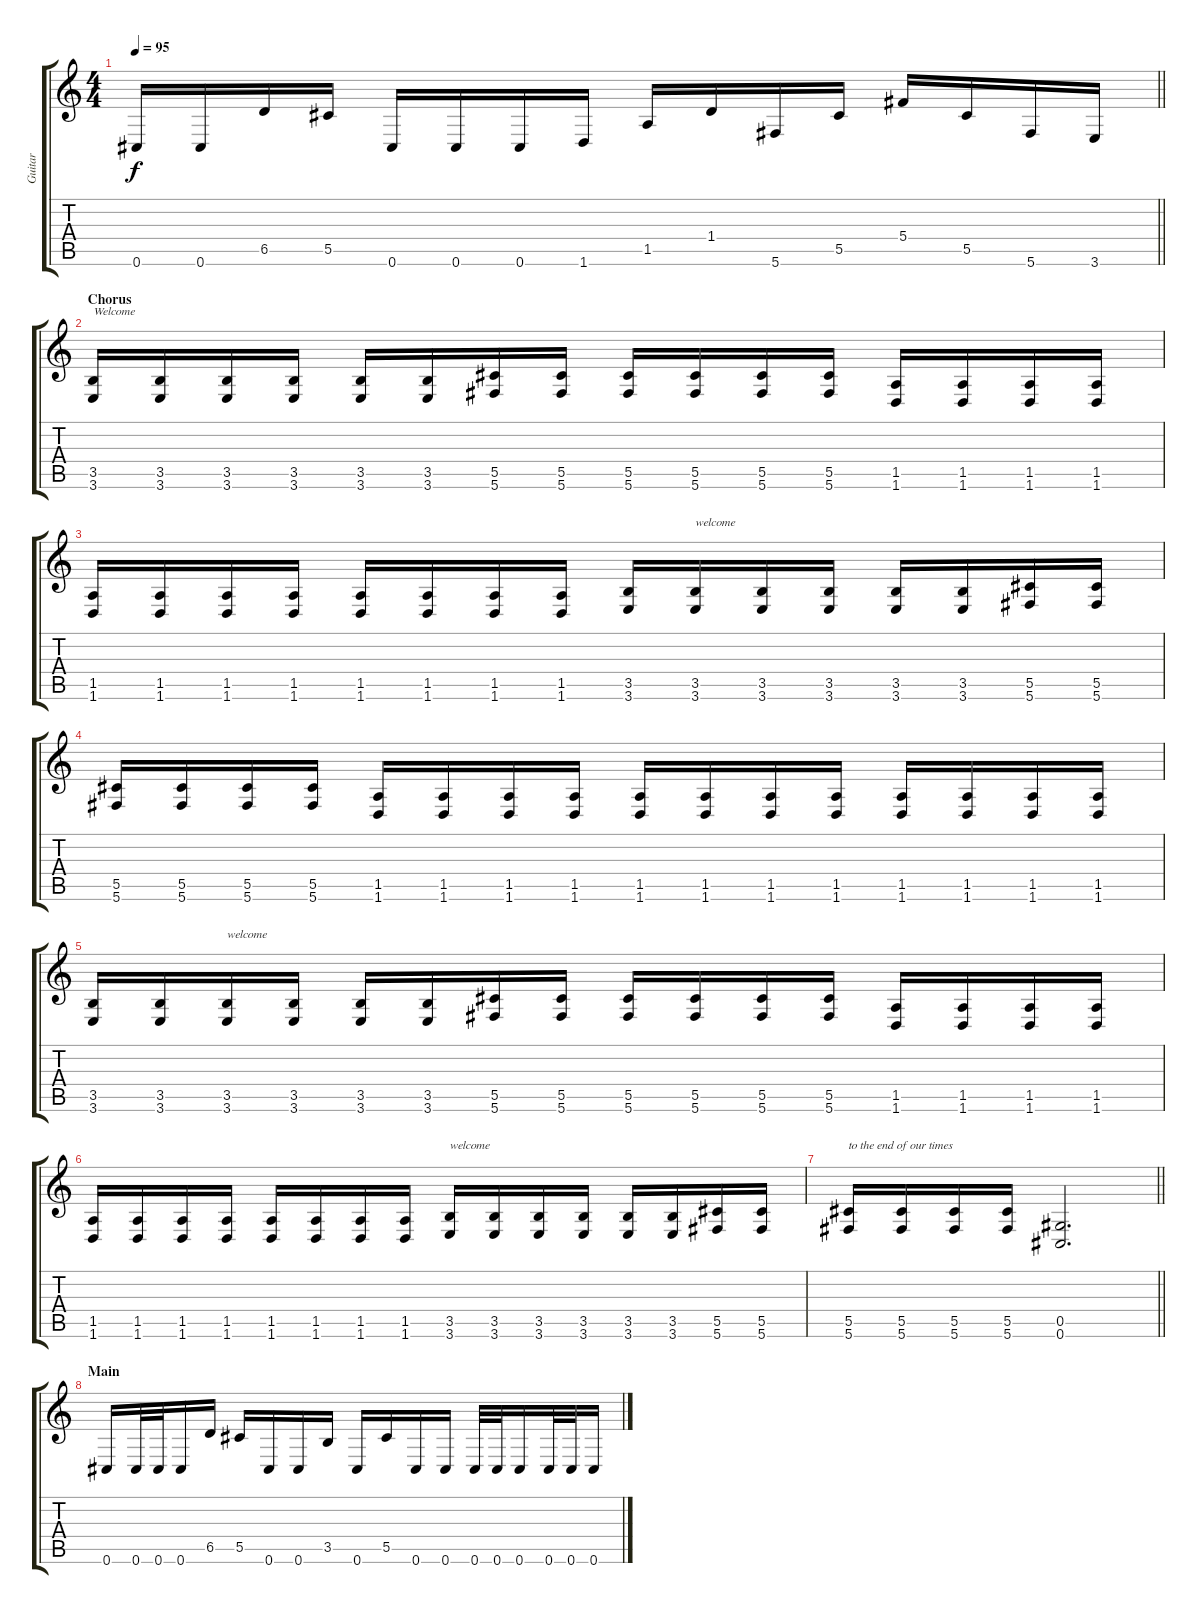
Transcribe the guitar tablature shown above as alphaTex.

\track ("Guitar " "Guitar ") {instrument distortionguitar}
\staff {score tabs}
\tuning (Eb4 Bb3 Gb3 Db3 Ab2 Db2) {hide}
\ts (4 4)
\tempo 95
\clef g2
\barLineRight lightlight
\ks c
0.6.16{dy f} 0.6.16 6.5.16 5.5.16 0.6.16 0.6.16 0.6.16 1.6.16 1.5.16 1.4.16 5.6.16 5.5.16 5.4.16 5.5.16 5.6.16 3.6.16 |
\section ("" "Chorus")
(3.5 3.6).16{txt "Welcome"} (3.5 3.6).16 (3.5 3.6).16 (3.5 3.6).16 (3.5 3.6).16 (3.5 3.6).16 (5.5 5.6).16 (5.5 5.6).16 (5.5 5.6).16 (5.5 5.6).16 (5.5 5.6).16 (5.5 5.6).16 (1.5 1.6).16 (1.5 1.6).16 (1.5 1.6).16 (1.5 1.6).16 |
(1.5 1.6).16 (1.5 1.6).16 (1.5 1.6).16 (1.5 1.6).16 (1.5 1.6).16 (1.5 1.6).16 (1.5 1.6).16 (1.5 1.6).16 (3.5 3.6).16 (3.5 3.6).16{txt "welcome"} (3.5 3.6).16 (3.5 3.6).16 (3.5 3.6).16 (3.5 3.6).16 (5.5 5.6).16 (5.5 5.6).16 |
(5.5 5.6).16 (5.5 5.6).16 (5.5 5.6).16 (5.5 5.6).16 (1.5 1.6).16 (1.5 1.6).16 (1.5 1.6).16 (1.5 1.6).16 (1.5 1.6).16 (1.5 1.6).16 (1.5 1.6).16 (1.5 1.6).16 (1.5 1.6).16 (1.5 1.6).16 (1.5 1.6).16 (1.5 1.6).16 |
(3.5 3.6).16 (3.5 3.6).16 (3.5 3.6).16{txt "welcome"} (3.5 3.6).16 (3.5 3.6).16 (3.5 3.6).16 (5.5 5.6).16 (5.5 5.6).16 (5.5 5.6).16 (5.5 5.6).16 (5.5 5.6).16 (5.5 5.6).16 (1.5 1.6).16 (1.5 1.6).16 (1.5 1.6).16 (1.5 1.6).16 |
(1.5 1.6).16 (1.5 1.6).16 (1.5 1.6).16 (1.5 1.6).16 (1.5 1.6).16 (1.5 1.6).16 (1.5 1.6).16 (1.5 1.6).16 (3.5 3.6).16{txt "welcome "} (3.5 3.6).16 (3.5 3.6).16 (3.5 3.6).16 (3.5 3.6).16 (3.5 3.6).16 (5.5 5.6).16 (5.5 5.6).16 |
\barLineRight lightlight
(5.5 5.6).16{txt "to the end of our times"} (5.5 5.6).16 (5.5 5.6).16 (5.5 5.6).16 (0.5 0.6).2{d} |
\section ("" "Main")
0.6.16 0.6.32 0.6.32 0.6.16 6.5.16 5.5.16 0.6.16 0.6.16 3.5.16 0.6.16 5.5.16 0.6.16 0.6.16 0.6.32 0.6.32 0.6.16 0.6.32 0.6.32 0.6.16
